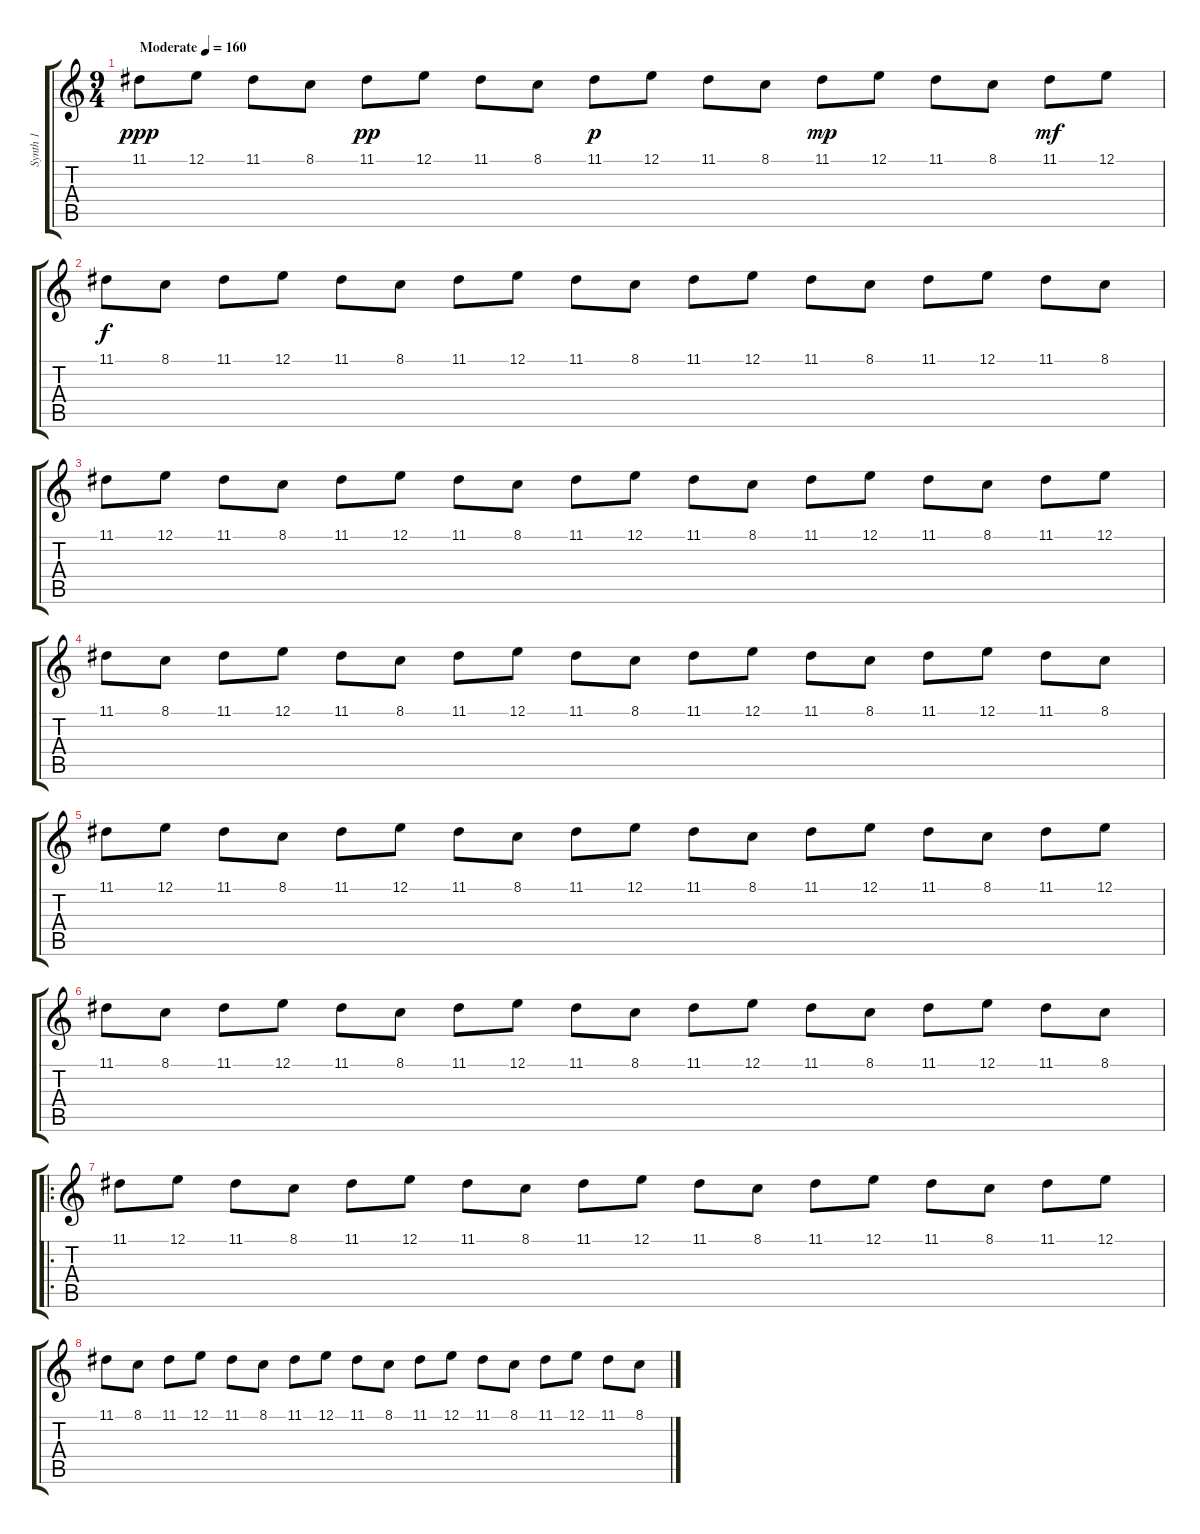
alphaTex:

\track ("Synth 1" "Synth 1") {instrument tremolostrings}
\staff {score tabs}
\tuning (E4 B3 G3 D3 A2 E2) {hide}
\ts (9 4)
\tempo (160 "Moderate")
\clef g2
\ks c
11.1.8{dy ppp instrument tremolostrings} 12.1.8 11.1.8 8.1.8 11.1.8{dy pp} 12.1.8 11.1.8 8.1.8 11.1.8{dy p} 12.1.8 11.1.8 8.1.8 11.1.8{dy mp} 12.1.8 11.1.8 8.1.8 11.1.8{dy mf} 12.1.8 |
11.1.8{dy f} 8.1.8 11.1.8 12.1.8 11.1.8 8.1.8 11.1.8 12.1.8 11.1.8 8.1.8 11.1.8 12.1.8 11.1.8 8.1.8 11.1.8 12.1.8 11.1.8 8.1.8 |
11.1.8 12.1.8 11.1.8 8.1.8 11.1.8 12.1.8 11.1.8 8.1.8 11.1.8 12.1.8 11.1.8 8.1.8 11.1.8 12.1.8 11.1.8 8.1.8 11.1.8 12.1.8 |
11.1.8 8.1.8 11.1.8 12.1.8 11.1.8 8.1.8 11.1.8 12.1.8 11.1.8 8.1.8 11.1.8 12.1.8 11.1.8 8.1.8 11.1.8 12.1.8 11.1.8 8.1.8 |
11.1.8 12.1.8 11.1.8 8.1.8 11.1.8 12.1.8 11.1.8 8.1.8 11.1.8 12.1.8 11.1.8 8.1.8 11.1.8 12.1.8 11.1.8 8.1.8 11.1.8 12.1.8 |
11.1.8 8.1.8 11.1.8 12.1.8 11.1.8 8.1.8 11.1.8 12.1.8 11.1.8 8.1.8 11.1.8 12.1.8 11.1.8 8.1.8 11.1.8 12.1.8 11.1.8 8.1.8 |
\ro
11.1.8 12.1.8 11.1.8 8.1.8 11.1.8 12.1.8 11.1.8 8.1.8 11.1.8 12.1.8 11.1.8 8.1.8 11.1.8 12.1.8 11.1.8 8.1.8 11.1.8 12.1.8 |
11.1.8 8.1.8 11.1.8 12.1.8 11.1.8 8.1.8 11.1.8 12.1.8 11.1.8 8.1.8 11.1.8 12.1.8 11.1.8 8.1.8 11.1.8 12.1.8 11.1.8 8.1.8
